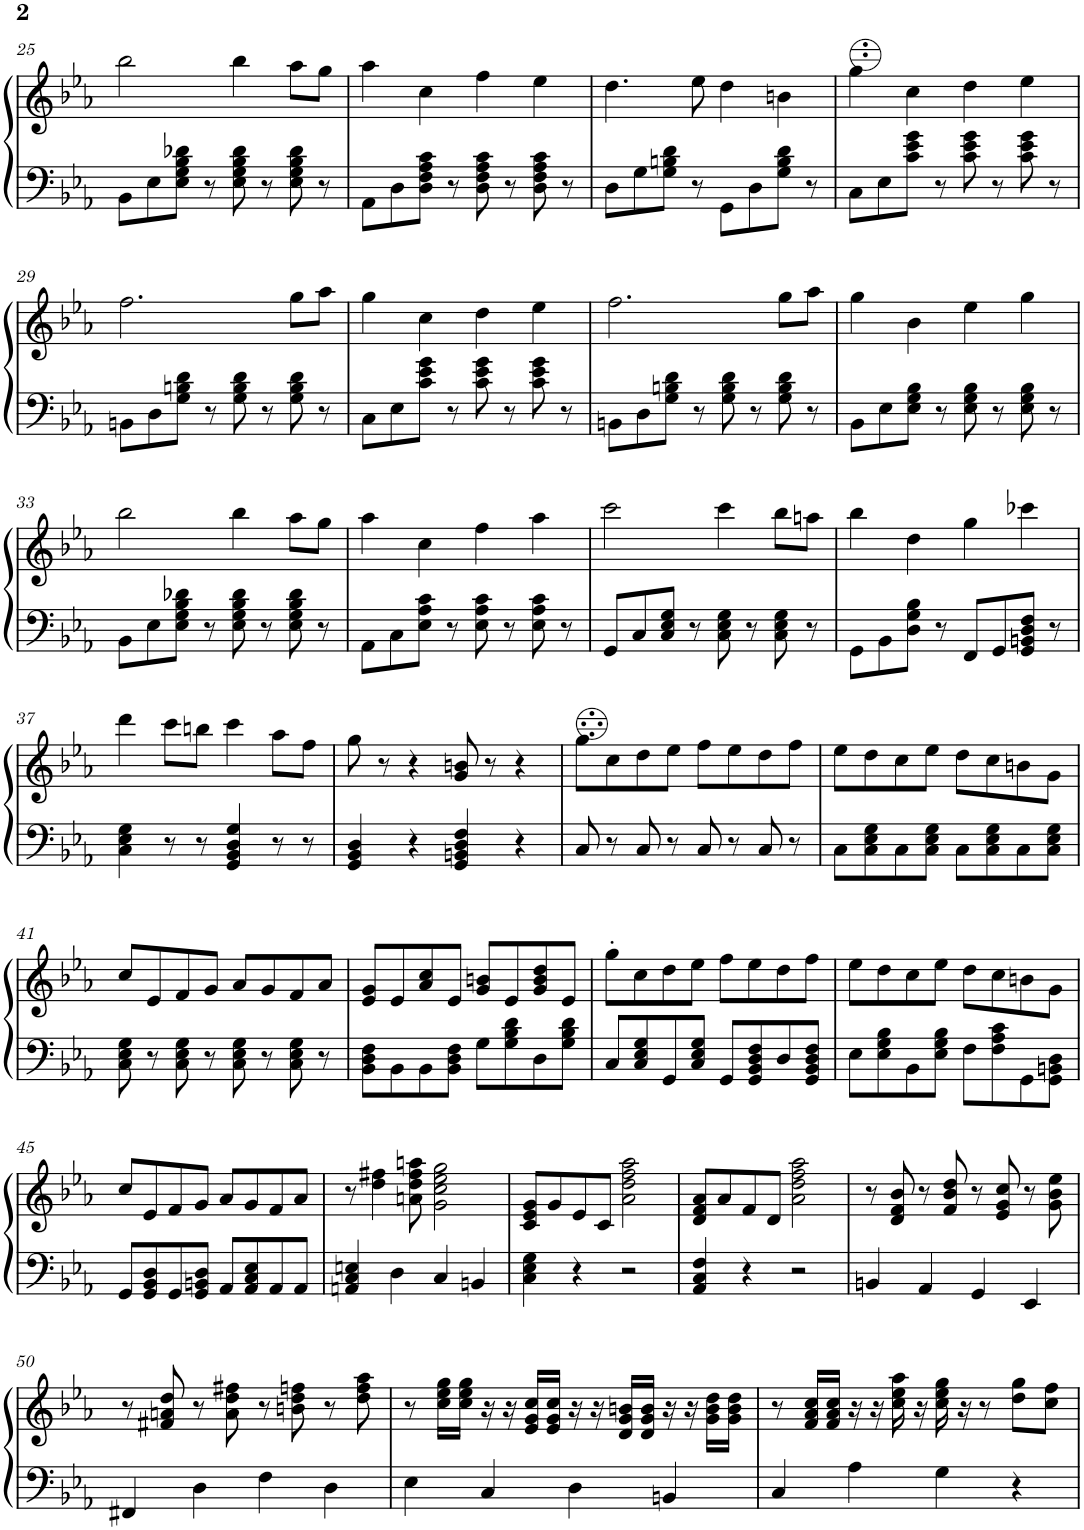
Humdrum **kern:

**kern	**kern
*part1	*part1
*staff2	*staff1
*I"手风琴	*
!!LO:PB:g=z
*clefF4	*clefG2
*k[b-e-a-]	*k[b-e-a-]
*M4/4	*M4/4
=25	=25
8BB-\L	2bb-\
8E-\	.
8E-\ 8G\ 8B-\ 8d-X\J	.
8r	.
8E-\ 8G\ 8B-\ 8d-\	4bb-\
8r	.
8E-\ 8G\ 8B-\ 8d-\	8aa-\L
8r	8gg\J
=26	=26
8AA-\L	4aa-\
8D\	.
8D\ 8F\ 8A-\ 8c\J	4cc\
8r	.
8D\ 8F\ 8A-\ 8c\	4ff\
8r	.
8D\ 8F\ 8A-\ 8c\	4ee-\
8r	.
=27	=27
8D\L	4.dd\
8G\	.
8G\ 8Bn\ 8d\J	.
8r	8ee-\
8GG\L	4dd\
8D\	.
8G\ 8B\ 8d\J	4bn\
8r	.
=28	=28
8C\L	4gg\
8E-\	.
8c\ 8e-\ 8g\J	4cc\
8r	.
8c\ 8e-\ 8g\	4dd\
8r	.
8c\ 8e-\ 8g\	4ee-\
8r	.
!!LO:LB:g=z
=29	=29
8BBn\L	2.ff\
8D\	.
8G\ 8Bn\ 8d\J	.
8r	.
8G\ 8B\ 8d\	.
8r	.
8G\ 8B\ 8d\	8gg\L
8r	8aa-\J
=30	=30
8C\L	4gg\
8E-\	.
8c\ 8e-\ 8g\J	4cc\
8r	.
8c\ 8e-\ 8g\	4dd\
8r	.
8c\ 8e-\ 8g\	4ee-\
8r	.
=31	=31
8BBn\L	2.ff\
8D\	.
8G\ 8Bn\ 8d\J	.
8r	.
8G\ 8B\ 8d\	.
8r	.
8G\ 8B\ 8d\	8gg\L
8r	8aa-\J
=32	=32
8BB-\L	4gg\
8E-\	.
8E-\ 8G\ 8B-\J	4b-\
8r	.
8E-\ 8G\ 8B-\	4ee-\
8r	.
8E-\ 8G\ 8B-\	4gg\
8r	.
!!LO:LB:g=z
=33	=33
8BB-\L	2bb-\
8E-\	.
8E-\ 8G\ 8B-\ 8d-X\J	.
8r	.
8E-\ 8G\ 8B-\ 8d-\	4bb-\
8r	.
8E-\ 8G\ 8B-\ 8d-\	8aa-\L
8r	8gg\J
=34	=34
8AA-\L	4aa-\
8C\	.
8E-\ 8A-\ 8c\J	4cc\
8r	.
8E-\ 8A-\ 8c\	4ff\
8r	.
8E-\ 8A-\ 8c\	4aa-\
8r	.
=35	=35
8GG/L	2ccc\
8C/	.
8C/ 8E-/ 8G/J	.
8r	.
8C\ 8E-\ 8G\	4ccc\
8r	.
8C\ 8E-\ 8G\	8bb-\L
8r	8aan\J
=36	=36
8GG\L	4bb-\
8BB-\	.
8D\ 8G\ 8B-\J	4dd\
8r	.
8FF/L	4gg\
8GG/	.
8GG/ 8BBn/ 8D/ 8F/J	4ccc-X\
8r	.
!!LO:LB:g=z
=37	=37
4C\ 4E-\ 4G\	4ddd\
8r	8ccc\L
8r	8bbn\J
4GG/ 4BB-/ 4D/ 4G/	4ccc\
8r	8aa-\L
8r	8ff\J
=38	=38
4GG/ 4BB-/ 4D/	8gg\
.	8r
4r	4r
4GG/ 4BBn/ 4D/ 4F/	8g/ 8bn/
.	8r
4r	4r
=39	=39
8C/	8gg\L
8r	8cc\
8C/	8dd\
8r	8ee-\J
8C/	8ff\L
8r	8ee-\
8C/	8dd\
8r	8ff\J
=40	=40
8C\L	8ee-\L
8C\ 8E-\ 8G\	8dd\
8C\	8cc\
8C\ 8E-\ 8G\J	8ee-\J
8C\L	8dd\L
8C\ 8E-\ 8G\	8cc\
8C\	8bn\
8C\ 8E-\ 8G\J	8g\J
!!LO:LB:g=z
=41	=41
8C\ 8E-\ 8G\	8cc/L
8r	8e-/
8C\ 8E-\ 8G\	8f/
8r	8g/J
8C\ 8E-\ 8G\	8a-/L
8r	8g/
8C\ 8E-\ 8G\	8f/
8r	8a-/J
=42	=42
8BB-\ 8D\ 8F\L	8e-/ 8g/L
8BB-\	8e-/
8BB-\	8a-/ 8cc/
8BB-\ 8D\ 8F\J	8e-/J
8G\L	8g/ 8bn/L
8G\ 8B-\ 8d\	8e-/
8D\	8g/ 8b/ 8dd/
8G\ 8B-\ 8d\J	8e-/J
=43	=43
8C/L	8gg'\L
8C/ 8E-/ 8G/	8cc\
8GG/	8dd\
8C/ 8E-/ 8G/J	8ee-\J
8GG/L	8ff\L
8GG/ 8BB-/ 8D/ 8F/	8ee-\
8D/	8dd\
8GG/ 8BB-/ 8D/ 8F/J	8ff\J
=44	=44
8E-\L	8ee-\L
8E-\ 8G\ 8B-\	8dd\
8BB-\	8cc\
8E-\ 8G\ 8B-\J	8ee-\J
8F\L	8dd\L
8F\ 8A-\ 8c\	8cc\
8GG\	8bn\
8GG\ 8BBn\ 8D\J	8g\J
!!LO:LB:g=z
=45	=45
8GG/L	8cc/L
8GG/ 8BB-/ 8D/	8e-/
8GG/	8f/
8GG/ 8BBn/ 8D/J	8g/J
8AA-/L	8a-/L
8AA-/ 8C/ 8E-/	8g/
8AA-/	8f/
8AA-/J	8a-/J
=46	=46
4AAn/ 4C/ 4En/	8r
.	4dd\ 4ff#X\
4D\	.
.	8an\ 8dd\ 8ff#\ 8aan\
4C/	2g\ 2cc\ 2ee-\ 2gg\
4BBn/	.
=47	=47
4C\ 4E-\ 4G\	8c/ 8e-/ 8g/L
.	8g/
4r	8e-/
.	8c/J
2r	2a-\ 2dd\ 2ff\ 2aa-\
=48	=48
4AA-/ 4C/ 4F/	8d/ 8f/ 8a-/L
.	8a-/
4r	8f/
.	8d/J
2r	2a-\ 2dd\ 2ff\ 2aa-\
=49	=49
4BBn/	8r
.	8d/ 8f/ 8b-/
4AA-/	8r
.	8f/ 8b-/ 8dd/
4GG/	8r
.	8e-/ 8g/ 8cc/
4EE-/	8r
.	8g\ 8b-\ 8ee-\
!!LO:LB:g=z
=50	=50
4FF#X/	8r
.	8f#X/ 8an/ 8dd/
4D\	8r
.	8a\ 8dd\ 8ff#X\
4F\	8r
.	8bn\ 8dd\ 8ffn\
4D\	8r
.	8dd\ 8ff\ 8aa-\
=51	=51
4E-\	8r
.	16cc\ 16ee-\ 16gg\LL
.	16cc\ 16ee-\ 16gg\JJ
4C/	16r
.	16r
.	16e-/ 16g/ 16cc/LL
.	16e-/ 16g/ 16cc/JJ
4D\	16r
.	16r
.	16d/ 16g/ 16bn/LL
.	16d/ 16g/ 16b/JJ
4BBn/	16r
.	16r
.	16g\ 16b\ 16dd\LL
.	16g\ 16b\ 16dd\JJ
=52	=52
4C/	8r
.	16f/ 16a-/ 16cc/LL
.	16f/ 16a-/ 16cc/JJ
4A-\	16r
.	16r
.	16cc\ 16ee-\ 16aa-\
.	16r
4G\	16cc\ 16ee-\ 16gg\
.	16r
.	8r
4r	8dd\ 8gg\L
.	8cc\ 8ff\J
=	=
*-	*-
